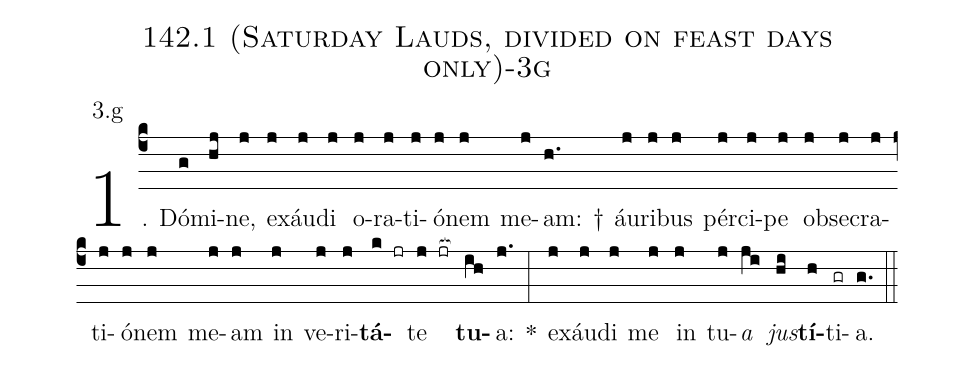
name: 142.1 (Saturday Lauds, divided on feast days only)-3g;
annotation: 3.g;
%%
(c4)1. Dó(g)mi(hj)ne,(j) ex(j)áu(j)di(j) o(j)ra(j)ti(j)ó(j)nem(j) me(j)am: †(h.) áu(j)ri(j)bus(j) pér(j)ci(j)pe(j) ob(j)se(j)cra(j)ti(j)ó(j)nem(j) me(j)am(j) in(j) ve(j)ri(j)<b>tá</b>(k jr)te(j jr[ocb:1{]) <b>tu</b>(ih[ocb:0}])a:(j.) *(:) ex(j)áu(j)di(j) me(j) in(j) tu(j)<i>a</i>(ji) <i>jus</i>(hi)<b>tí</b>(h)ti(gr)a.(g.) (::)
